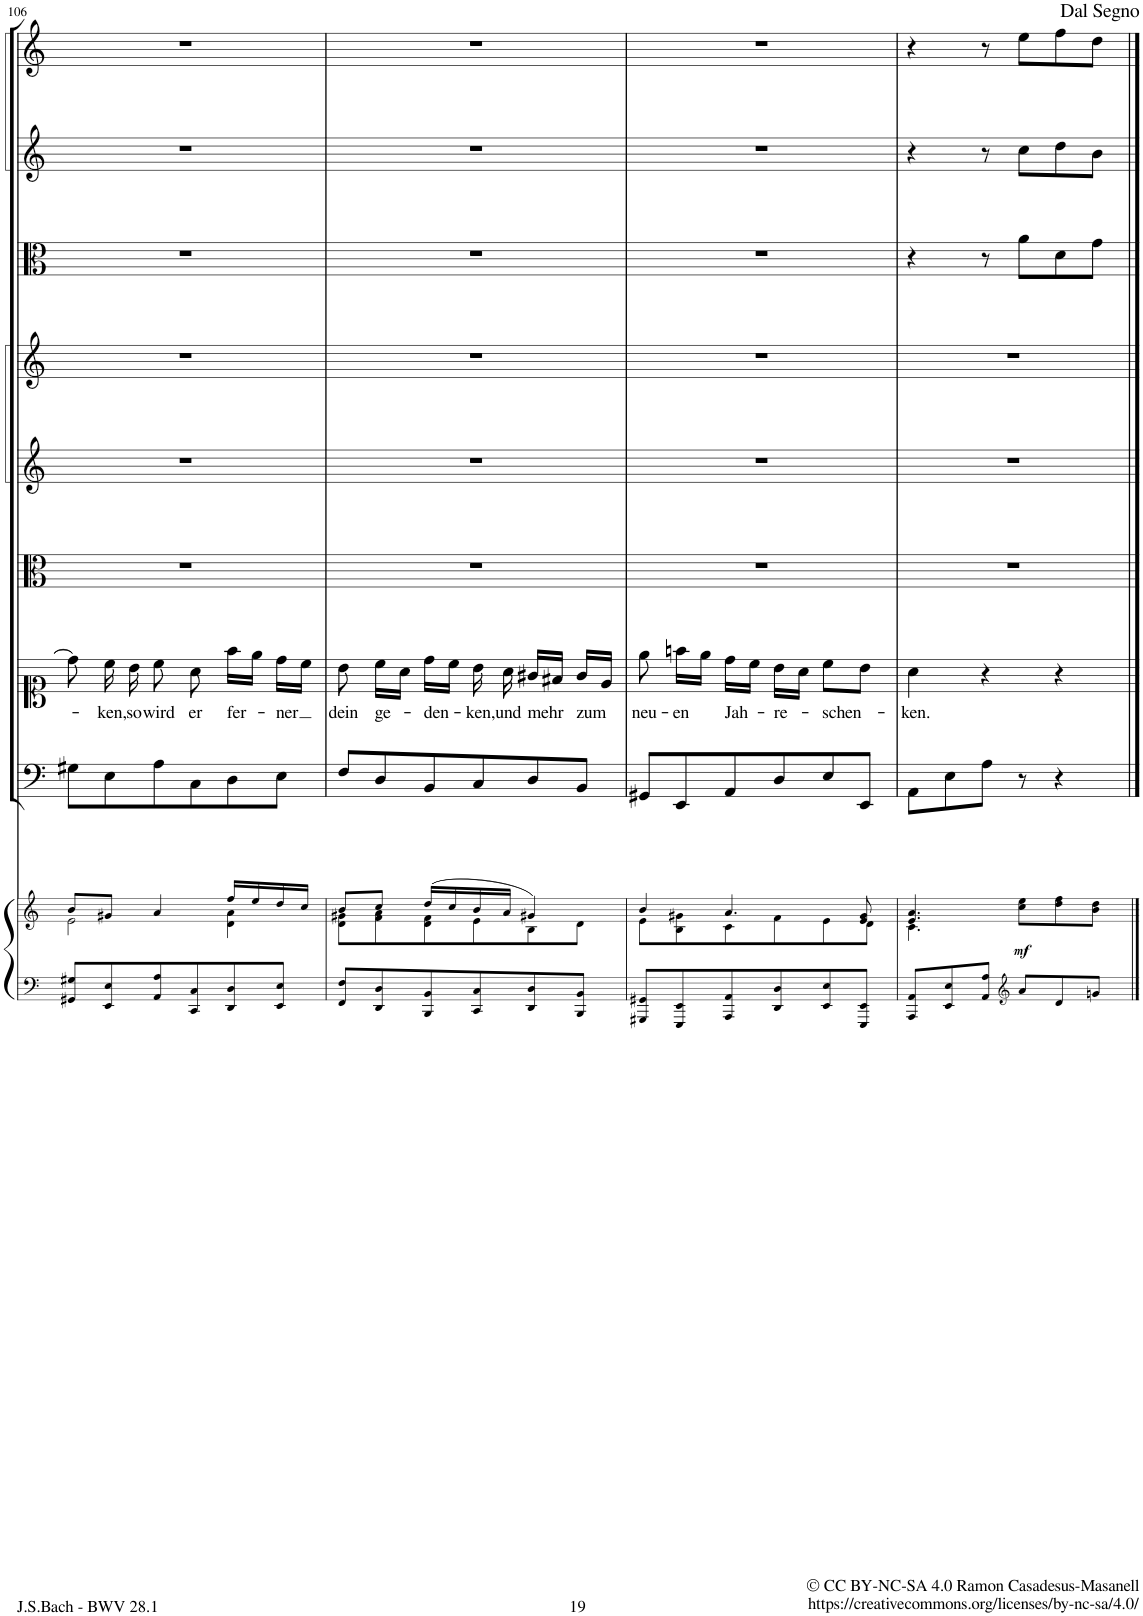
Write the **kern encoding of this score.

**kern	**kern	**dynam	**kern	**kern	**text	**kern	**kern	**kern	**kern	**kern	**kern
*part9	*part9	*part9	*part8	*part7	*part7	*part6	*part5	*part4	*part3	*part2	*part1
*staff10	*staff9	*staff9/10	*staff8	*staff7	*staff7	*staff6	*staff5	*staff4	*staff3	*staff2	*staff1
*I"Grand Piano	*	*	*I"Continuo	*I"Soprano	*	*I"Viola	*I"Violino II	*I"Violino I	*I"Teile	*I"Oboe II	*I"Oboe I
*I'Pno	*	*	*	*	*	*	*	*	*	*I'Ob	*I'Ob
!!LO:PB:g=z
*clefF4	*clefG2	*	*clefF4	*clefC1	*	*clefC3	*clefG2	*clefG2	*clefC3	*clefG2	*clefG2
*k[]	*k[]	*	*k[]	*k[]	*	*k[]	*k[]	*k[]	*k[]	*k[]	*k[]
*M3/4	*M3/4	*	*M3/4	*M3/4	*	*M3/4	*M3/4	*M3/4	*M3/4	*M3/4	*M3/4
=106	=106	=106	=106	=106	=106	=106	=106	=106	=106	=106	=106
*	*^	*	*	*	*	*	*	*	*	*	*
8GG#X/ 8G#X/L	8b/L	2e\	.	8G#X\L	8dd\]	.	2.r	2.r	2.r	2.r	2.r	2.r
!	!	!	!	!	!	!LO:LY:b	!	!	!	!	!	!
8EE/ 8E/	8g#X/J	.	.	8E\	16cc\	-ken,	.	.	.	.	.	.
!	!	!	!	!	!	!LO:LY:b	!	!	!	!	!	!
.	.	.	.	.	16b\	so	.	.	.	.	.	.
!	!	!	!	!	!	!LO:LY:b	!	!	!	!	!	!
8AA/ 8A/	4a/	.	.	8A\	8cc\	wird	.	.	.	.	.	.
!	!	!	!	!	!	!LO:LY:b	!	!	!	!	!	!
8CC/ 8C/	.	.	.	8C\	8a\	er	.	.	.	.	.	.
!	!	!	!	!	!	!LO:LY:b	!	!	!	!	!	!
8DD/ 8D/	16ff/LL	4d\ 4a\	.	8D\	16ff\LL	fer-	.	.	.	.	.	.
.	16ee/	.	.	.	16ee\JJ	.	.	.	.	.	.	.
!	!	!	!	!	!	!LO:LY:b	!	!	!	!	!	!
8EE/ 8E/J	16dd/	.	.	8E\J	16dd\LL	-ner	.	.	.	.	.	.
.	16cc/JJ	.	.	.	16cc\JJ	.	.	.	.	.	.	.
=107	=107	=107	=107	=107	=107	=107	=107	=107	=107	=107	=107	=107
!	!	!	!	!	!	!LO:LY:b	!	!	!	!	!	!
8FF/ 8F/L	8b/L	8d\ 8g#X\L	.	8F/L	8b\	dein	2.r	2.r	2.r	2.r	2.r	2.r
!	!	!	!	!	!	!LO:LY:b	!	!	!	!	!	!
8DD/ 8D/	8cc/J	8f\ 8a\	.	8D/	16cc\LL	ge-	.	.	.	.	.	.
.	.	.	.	.	16a\JJ	.	.	.	.	.	.	.
!	!	!	!	!	!	!LO:LY:b	!	!	!	!	!	!
8BBB/ 8BB/	(16dd/LL	8d\ 8f\	.	8BB/	16dd\LL	-den-	.	.	.	.	.	.
.	16cc/	.	.	.	16cc\JJ	.	.	.	.	.	.	.
!	!	!	!	!	!	!LO:LY:b	!	!	!	!	!	!
8CC/ 8C/	16b/	8e\	.	8C/	16b\	-ken,	.	.	.	.	.	.
!	!	!	!	!	!	!LO:LY:b	!	!	!	!	!	!
.	16a/JJ	.	.	.	16a\	und	.	.	.	.	.	.
!	!	!	!	!	!	!LO:LY:b	!	!	!	!	!	!
8DD/ 8D/	4g#X/)	8B\	.	8D/	16g#X/LL	mehr	.	.	.	.	.	.
.	.	.	.	.	16f#X/JJ	.	.	.	.	.	.	.
!	!	!	!	!	!	!LO:LY:b	!	!	!	!	!	!
8BBB/ 8BB/J	.	8d\J	.	8BB/J	16g#/LL	zum	.	.	.	.	.	.
.	.	.	.	.	16e/JJ	.	.	.	.	.	.	.
=108	=108	=108	=108	=108	=108	=108	=108	=108	=108	=108	=108	=108
!	!	!	!	!	!	!LO:LY:b	!	!	!	!	!	!
8GGG#X/ 8GG#X/L	4b/	8e\L	.	8GG#X/L	8ee\	neu-	2.r	2.r	2.r	2.r	2.r	2.r
!	!	!	!	!	!	!LO:LY:b	!	!	!	!	!	!
8EEE/ 8EE/	.	8B\ 8g#X\	.	8EE/	16ffn\LL	-en	.	.	.	.	.	.
.	.	.	.	.	16ee\JJ	.	.	.	.	.	.	.
!	!	!	!	!	!	!LO:LY:b	!	!	!	!	!	!
8AAA/ 8AA/	4.a/	8c\	.	8AA/	16dd\LL	Jah-	.	.	.	.	.	.
.	.	.	.	.	16cc\JJ	.	.	.	.	.	.	.
!	!	!	!	!	!	!LO:LY:b	!	!	!	!	!	!
8DD/ 8D/	.	8f\	.	8D/	16b\LL	-re-	.	.	.	.	.	.
.	.	.	.	.	16a\JJ	.	.	.	.	.	.	.
!	!	!	!	!	!	!LO:LY:b	!	!	!	!	!	!
8EE/ 8E/	.	8e\	.	8E/	8cc\L	-schen-	.	.	.	.	.	.
8EEE/ 8EE/J	8e/ 8g#/	8d\J	.	8EE/J	8b\J	.	.	.	.	.	.	.
=109	=109	=109	=109	=109	=109	=109	=109	=109	=109	=109	=109	=109
!	!	!	!	!	!	!LO:LY:b	!	!	!	!	!	!
8AAA/ 8AA/L	4.e/ 4.a/	4.c\	.	8AA\L	4a\	ken.	2.r	2.r	2.r	4r	4r	4r
8EE/ 8E/	.	.	.	8E\	.	.	.	.	.	.	.	.
8AA/ 8A/J	.	.	.	8A\J	4r	.	.	.	.	8r	8r	8r
*clefG2	*	*	*	*	*	*	*	*	*	*	*	*
!	!	!	!LO:DY:b	!	!	!	!	!	!	!	!	!
8a/L	8cc\ 8ee\L	4.ryy	mf	8r	.	.	.	.	.	8a\L	8cc\L	8ee\L
8d/	8dd\ 8ff\	.	.	4r	4r	.	.	.	.	8d\	8dd\	8ff\
8gn/J	8b\ 8dd\J	.	.	.	.	.	.	.	.	8g\J	8b\J	8dd\J
*	*v	*v	*	*	*	*	*	*	*	*	*	*
==	==	==	==	==	==	==	==	==	==	==	==
*-	*-	*-	*-	*-	*-	*-	*-	*-	*-	*-	*-
